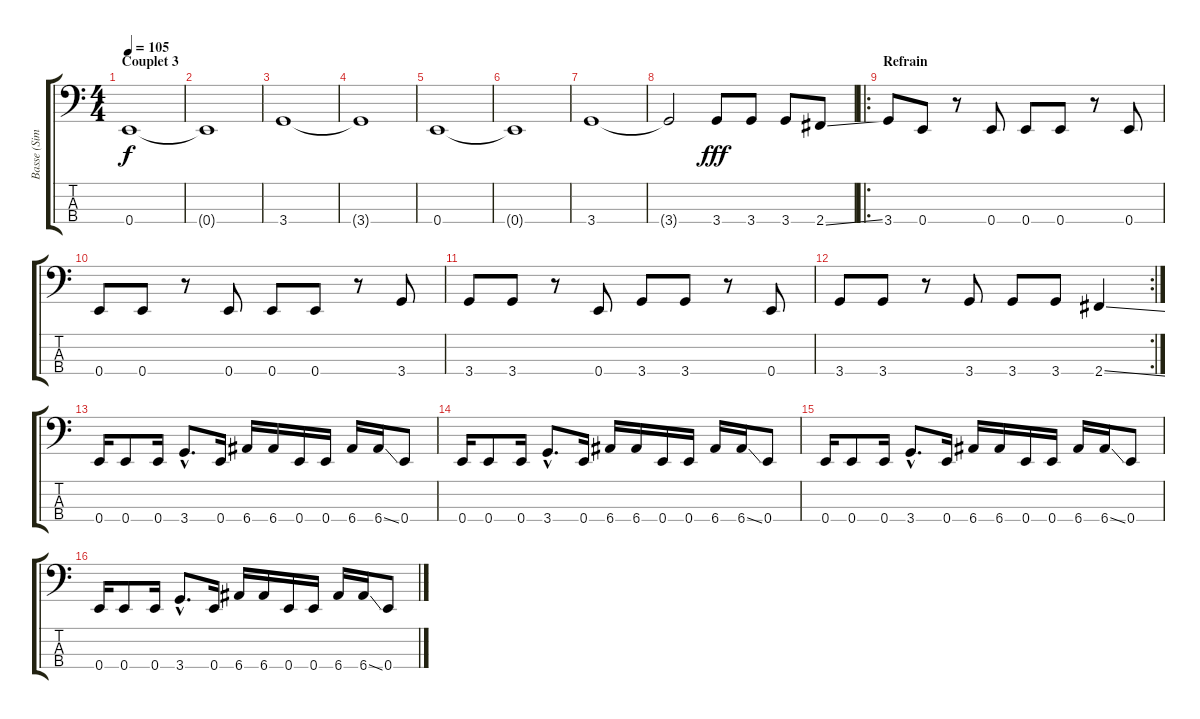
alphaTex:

\track ("Basse (Simon Dope)" "Basse (Sim") {instrument electricbassfinger}
\staff {score tabs}
\tuning (G2 D2 A1 E1) {hide}
\ts (4 4)
\section ("" "Couplet 3")
\tempo 105
\clef f4
\ks c
0.4.1{dy f} |
0.4{t}.1 |
3.4.1 |
3.4{t}.1 |
0.4.1 |
0.4{t}.1 |
3.4.1 |
3.4{t}.2 3.4.8{dy fff} 3.4.8 3.4.8 2.4{ss}.8 |
\ro
\section ("" "Refrain")
3.4.8 0.4.8 r.8 0.4.8 0.4.8 0.4.8 r.8 0.4.8 |
0.4.8 0.4.8 r.8 0.4.8 0.4.8 0.4.8 r.8 3.4.8 |
3.4.8 3.4.8 r.8 0.4.8 3.4.8 3.4.8 r.8 0.4.8 |
\rc 2
3.4.8 3.4.8 r.8 3.4.8 3.4.8 3.4.8 2.4{ss}.4 |
0.4.16 0.4.8 0.4.16 3.4{hac}.8{d} 0.4.16 6.4.16 6.4.16 0.4.16 0.4.16 6.4.16 6.4{ss}.16 0.4.8 |
0.4.16 0.4.8 0.4.16 3.4{hac}.8{d} 0.4.16 6.4.16 6.4.16 0.4.16 0.4.16 6.4.16 6.4{ss}.16 0.4.8 |
0.4.16 0.4.8 0.4.16 3.4{hac}.8{d} 0.4.16 6.4.16 6.4.16 0.4.16 0.4.16 6.4.16 6.4{ss}.16 0.4.8 |
0.4.16 0.4.8 0.4.16 3.4{hac}.8{d} 0.4.16 6.4.16 6.4.16 0.4.16 0.4.16 6.4.16 6.4{ss}.16 0.4.8
